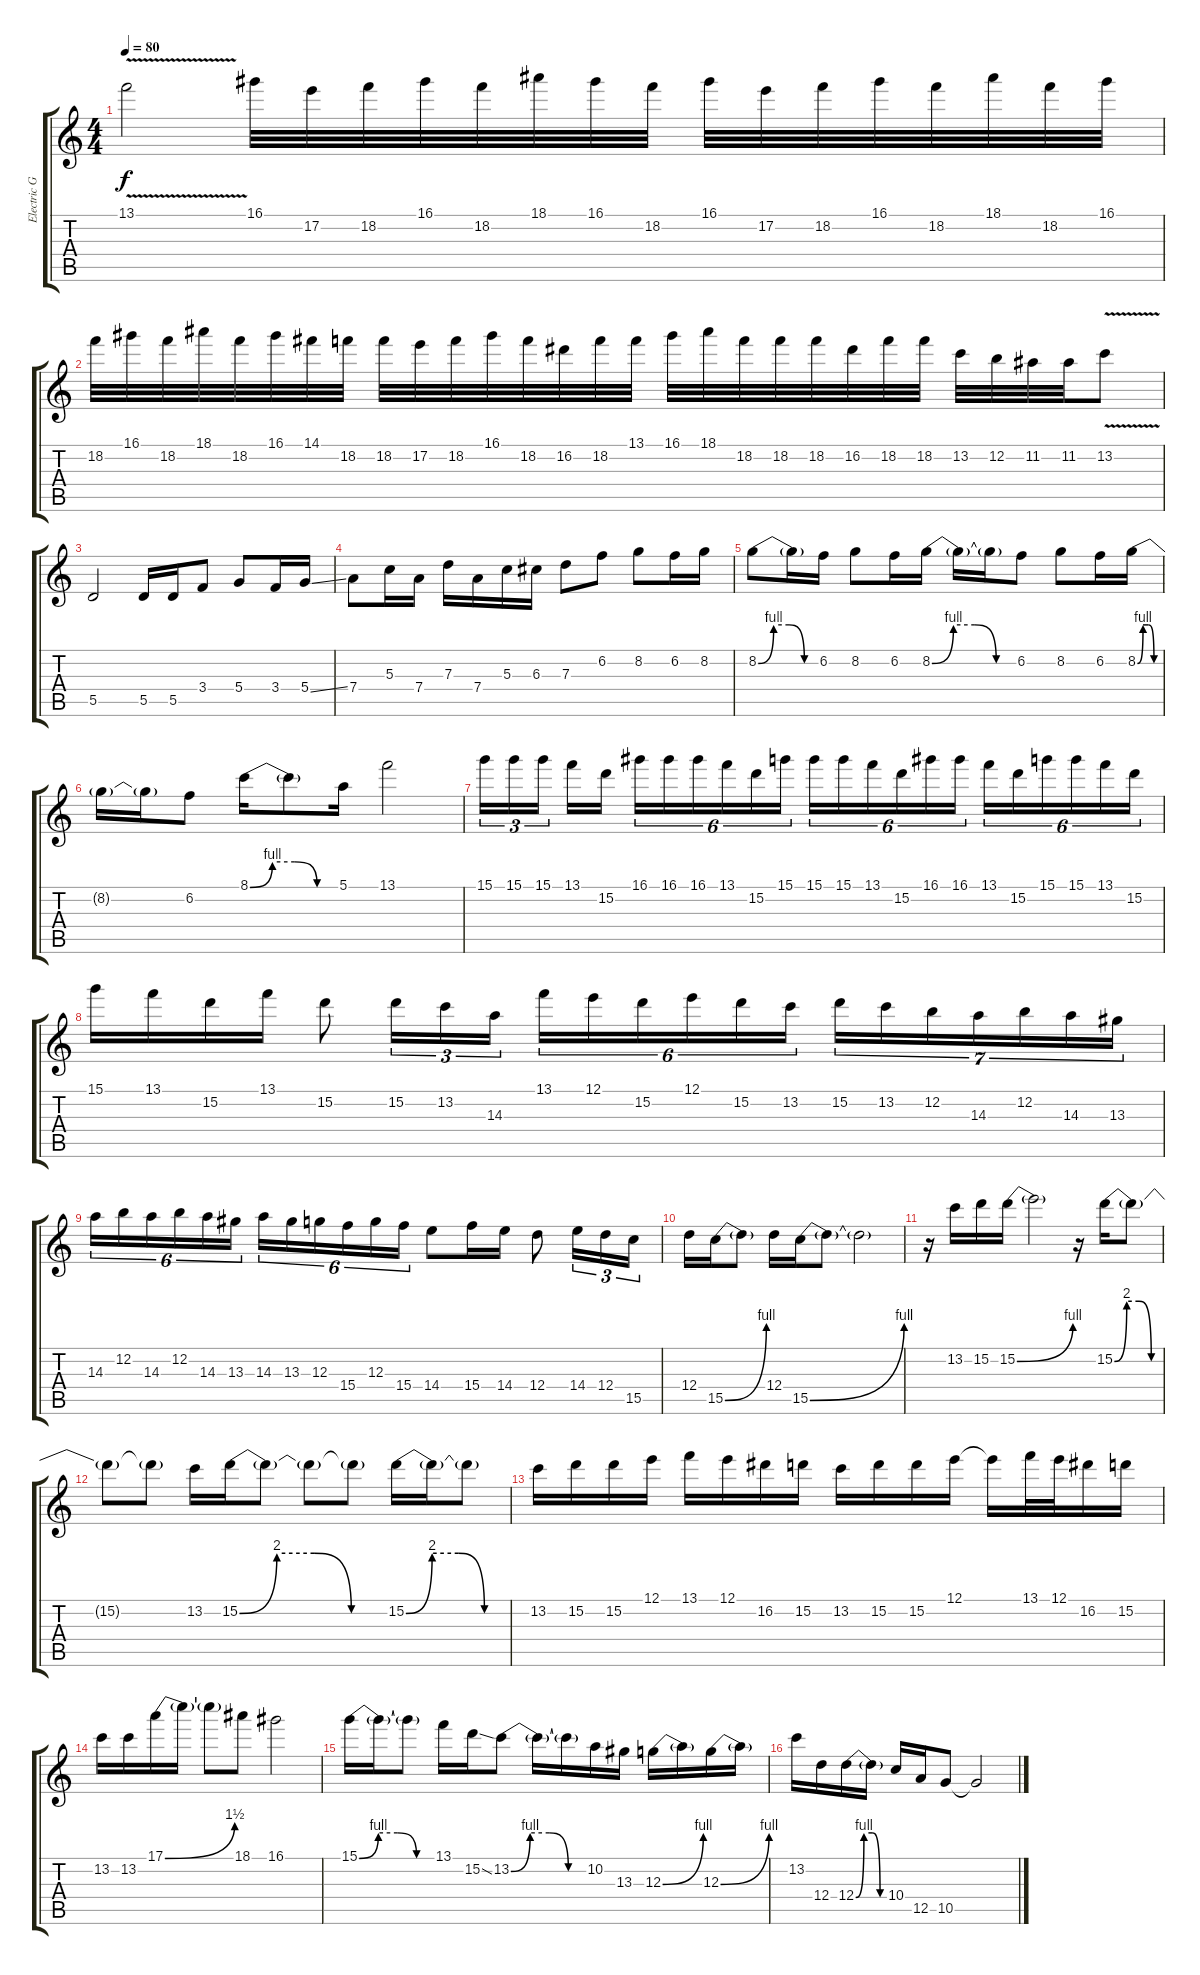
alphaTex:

\track ("Electric Guitar" "Electric G") {instrument distortionguitar}
\staff {score tabs}
\tuning (E4 B3 G3 D3 A2 E2) {hide}
\ts (4 4)
\tempo 80
\clef g2
\ks c
13.1{v}.2{dy f} 16.1.32 17.2.32 18.2.32 16.1.32 18.2.32 18.1.32 16.1.32 18.2.32 16.1.32 17.2.32 18.2.32 16.1.32 18.2.32 18.1.32 18.2.32 16.1.32 |
18.2.32 16.1.32 18.2.32 18.1.32 18.2.32 16.1.32 14.1.32 18.2.32 18.2.32 17.2.32 18.2.32 16.1.32 18.2.32 16.2.32 18.2.32 13.1.32 16.1.32 18.1.32 18.2.32 18.2.32 18.2.32 16.2.32 18.2.32 18.2.32 13.2.32 12.2.32 11.2.32 11.2.32 13.2{v}.8 |
5.5.2 5.5.16 5.5.16 3.4.8 5.4.8 3.4.16 5.4{ss}.16 |
7.4.8 5.3.16 7.4.16 7.3.16 7.4.16 5.3.16 6.3.16 7.3.8 6.2.8 8.2.8 6.2.16 8.2.16 |
8.2{be (custom 0 0 15 4 30 4 45 0 60 0)}.8 8.2{t}.16 6.2.16 8.2.8 6.2.16 8.2{be (custom 0 0 15 4 30 4 45 0 60 0)}.16 8.2{t}.16 8.2{t}.16 6.2.8 8.2.8 6.2.16 8.2{be (custom 0 0 15 4 30 4 45 0 60 0)}.16 |
8.2{t}.16 8.2{t}.16 6.2.8 8.1{be (custom 0 0 15 4 30 4 45 0 60 0)}.16 8.1{t}.8 5.1.16 13.1.2 |
15.1.16{tu (3 2)} 15.1.16{tu (3 2)} 15.1.16{tu (3 2)} 13.1.16 15.2.16 16.1.16{tu (6 4)} 16.1.16{tu (6 4)} 16.1.16{tu (6 4)} 13.1.16{tu (6 4)} 15.2.16{tu (6 4)} 15.1.16{tu (6 4)} 15.1.16{tu (6 4)} 15.1.16{tu (6 4)} 13.1.16{tu (6 4)} 15.2.16{tu (6 4)} 16.1.16{tu (6 4)} 16.1.16{tu (6 4)} 13.1.16{tu (6 4)} 15.2.16{tu (6 4)} 15.1.16{tu (6 4)} 15.1.16{tu (6 4)} 13.1.16{tu (6 4)} 15.2.16{tu (6 4)} |
15.1.16 13.1.16 15.2.16 13.1.16 15.2.8 15.2.16{tu (3 2)} 13.2.16{tu (3 2)} 14.3.16{tu (3 2)} 13.1.16{tu (6 4)} 12.1.16{tu (6 4)} 15.2.16{tu (6 4)} 12.1.16{tu (6 4)} 15.2.16{tu (6 4)} 13.2.16{tu (6 4)} 15.2.16{tu (7 4)} 13.2.16{tu (7 4)} 12.2.16{tu (7 4)} 14.3.16{tu (7 4)} 12.2.16{tu (7 4)} 14.3.16{tu (7 4)} 13.3.16{tu (7 4)} |
14.3.16{tu (6 4)} 12.2.16{tu (6 4)} 14.3.16{tu (6 4)} 12.2.16{tu (6 4)} 14.3.16{tu (6 4)} 13.3.16{tu (6 4)} 14.3.16{tu (6 4)} 13.3.16{tu (6 4)} 12.3.16{tu (6 4)} 15.4.16{tu (6 4)} 12.3.16{tu (6 4)} 15.4.16{tu (6 4)} 14.4.8 15.4.16 14.4.16 12.4.8 14.4.16{tu (3 2)} 12.4.16{tu (3 2)} 15.5.16{tu (3 2)} |
12.4.16 15.5{be (bend 0 0 60 4)}.16 15.5{t}.8 12.4.16 15.5{be (bend 0 0 60 4)}.16 15.5{t}.8 15.5{t}.2 |
r.16 13.2.16 15.2.16 15.2{be (bend 0 0 60 4)}.16 15.2{t}.2 r.16 15.2{be (custom 0 0 15 8 30 8 45 0 60 0)}.16 15.2{t}.8 |
15.2{t}.8 15.2{t}.8 13.2.16 15.2{be (custom 0 0 15 8 30 8 45 0 60 0)}.16 15.2{t}.8 15.2{t}.8 15.2{t}.8 15.2{be (custom 0 0 15 8 30 8 45 0 60 0)}.16 15.2{t}.16 15.2{t}.8 |
13.2.16 15.2.16 15.2.16 12.1.16 13.1.16 12.1.16 16.2.16 15.2.16 13.2.16 15.2.16 15.2.16 12.1.16 12.1{t}.16 13.1.32 12.1.32 16.2.16 15.2.16 |
13.2.16 13.2.16 17.1{be (bend 0 0 60 6)}.16 17.1{t}.16 17.1{t}.8 18.1.8 16.1.2 |
15.1{be (custom 0 0 15 4 30 4 45 0 60 0)}.16 15.1{t}.16 15.1{t}.8 13.1.16 15.2{ss}.16 13.2{be (custom 0 0 15 4 30 4 45 0 60 0)}.8 13.2{t}.16 13.2{t}.16 10.2.16 13.3.16 12.3{be (bend 0 0 60 4)}.16 12.3{t}.16 12.3{be (bend 0 0 60 4)}.16 12.3{t}.16 |
13.2.16 12.4.16 12.4{be (custom 0 0 15 4 30 4 45 0 60 0)}.16 12.4{t}.16 10.4.16 12.5.16 10.5.8 10.5{t}.2
